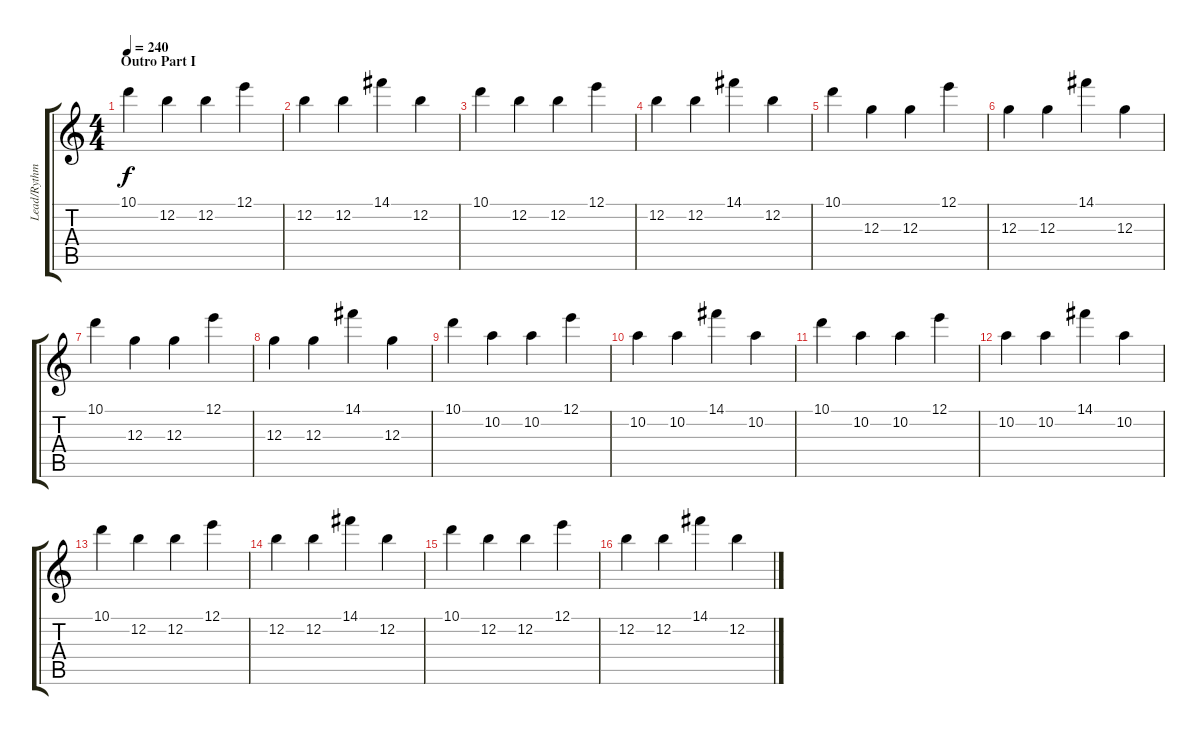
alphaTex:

\track ("Lead/Rythm" "Lead/Rythm") {instrument overdrivenguitar}
\staff {score tabs}
\tuning (E4 B3 G3 D3 A2 E2) {hide}
\ts (4 4)
\section ("" "Outro Part I")
\tempo 240
\clef g2
\ks c
10.1.4{dy f volume 13 instrument overdrivenguitar} 12.2.4 12.2.4 12.1.4 |
12.2.4 12.2.4 14.1.4 12.2.4 |
10.1.4 12.2.4 12.2.4 12.1.4 |
12.2.4 12.2.4 14.1.4 12.2.4 |
10.1.4 12.3.4 12.3.4 12.1.4 |
12.3.4 12.3.4 14.1.4 12.3.4 |
10.1.4 12.3.4 12.3.4 12.1.4 |
12.3.4 12.3.4 14.1.4 12.3.4 |
10.1.4 10.2.4 10.2.4 12.1.4 |
10.2.4 10.2.4 14.1.4 10.2.4 |
10.1.4 10.2.4 10.2.4 12.1.4 |
10.2.4 10.2.4 14.1.4 10.2.4 |
10.1.4 12.2.4 12.2.4 12.1.4 |
12.2.4 12.2.4 14.1.4 12.2.4 |
10.1.4 12.2.4 12.2.4 12.1.4 |
12.2.4 12.2.4 14.1.4 12.2.4
